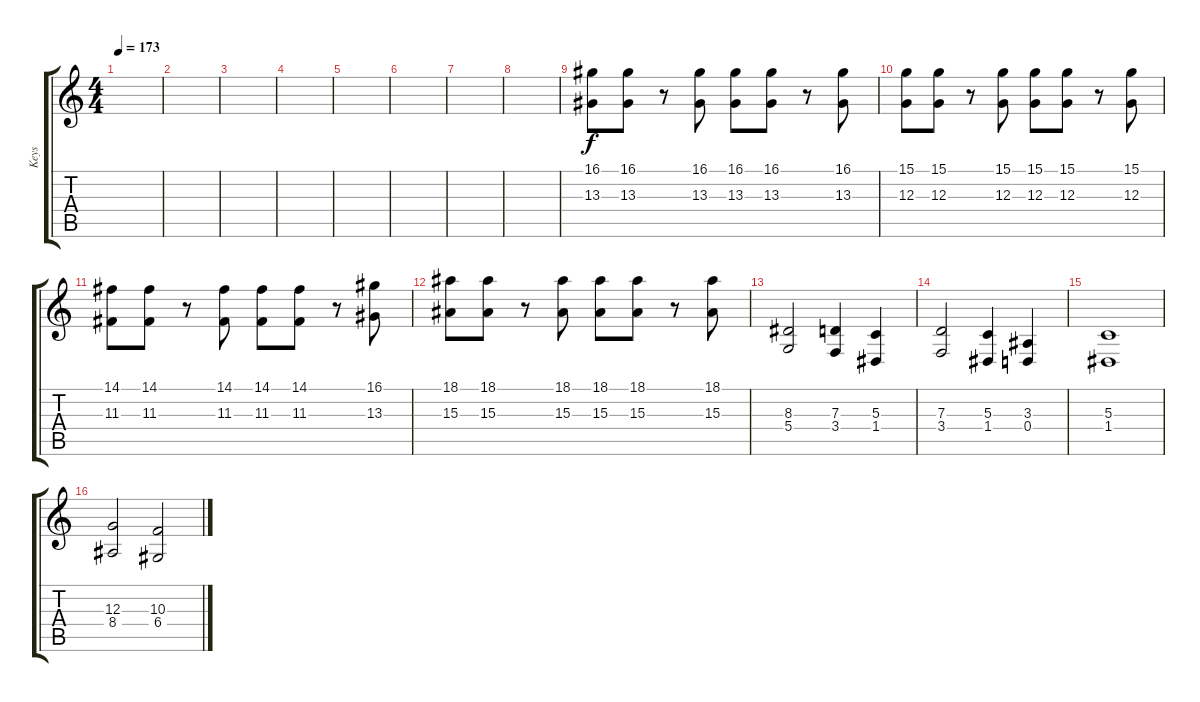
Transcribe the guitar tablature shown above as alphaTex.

\track ("Keys" "Keys") {instrument stringensemble1}
\staff {score tabs}
\tuning (E4 B3 G3 D3 A2 E2) {hide}
\ts (4 4)
\tempo 173
\clef g2
\ks c
|
|
|
|
\section ("" "")
|
|
|
|
\section ("" "")
(16.1 13.3).8 (16.1 13.3).8 r.8 (16.1 13.3).8 (16.1 13.3).8 (16.1 13.3).8 r.8 (16.1 13.3).8 |
(15.1 12.3).8 (15.1 12.3).8 r.8 (15.1 12.3).8 (15.1 12.3).8 (15.1 12.3).8 r.8 (15.1 12.3).8 |
(14.1 11.3).8 (14.1 11.3).8 r.8 (14.1 11.3).8 (14.1 11.3).8 (14.1 11.3).8 r.8 (16.1 13.3).8 |
(18.1 15.3).8 (18.1 15.3).8 r.8 (18.1 15.3).8 (18.1 15.3).8 (18.1 15.3).8 r.8 (18.1 15.3).8 |
(8.3 5.4).2 (7.3 3.4).4 (5.3 1.4).4 |
(7.3 3.4).2 (5.3 1.4).4 (3.3 0.4).4 |
(5.3 1.4).1 |
(12.3 8.4).2 (10.3 6.4).2
